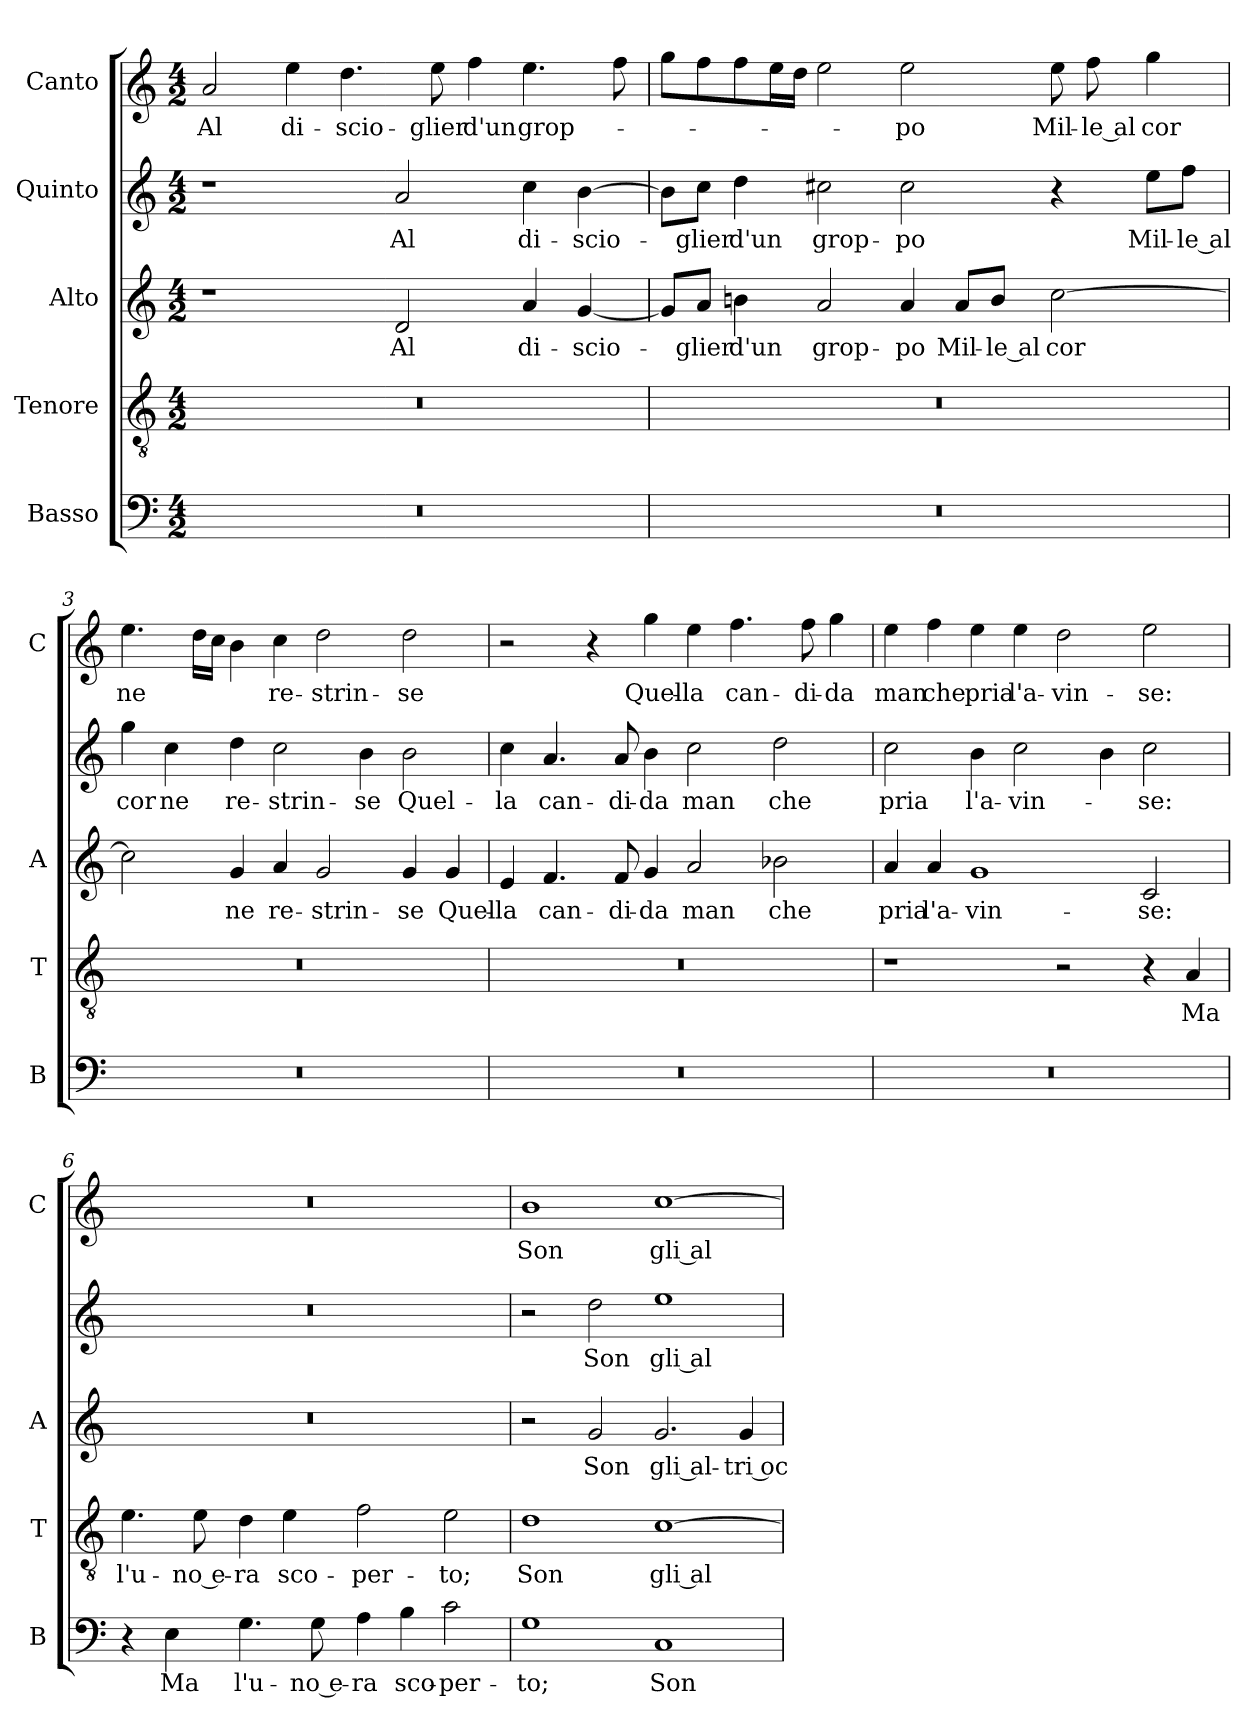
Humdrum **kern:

**kern	**text	**kern	**text	**kern	**text	**kern	**text	**kern	**text
*part5	*part5	*part4	*part4	*part3	*part3	*part2	*part2	*part1	*part1
*staff5	*staff5	*staff4	*staff4	*staff3	*staff3	*staff2	*staff2	*staff1	*staff1
*I"Basso	*	*I"Tenore	*	*I"Alto	*	*I"Quinto	*	*I"Canto	*
*I'B	*	*I'T	*	*I'A	*	*	*	*I'C	*
*clefF4	*	*clefGv2	*	*clefG2	*	*clefG2	*	*clefG2	*
*k[]	*	*k[]	*	*k[]	*	*k[]	*	*k[]	*
*M4/2	*	*M4/2	*	*M4/2	*	*M4/2	*	*M4/2	*
=1	=1	=1	=1	=1	=1	=1	=1	=1	=1
0r	.	0r	.	1r	.	1r	.	2a	Al
.	.	.	.	.	.	.	.	4ee	di-
.	.	.	.	.	.	.	.	4.dd	-scio-
.	.	.	.	2d	Al	2a	Al	.	.
.	.	.	.	.	.	.	.	8ee	-glier
.	.	.	.	.	.	.	.	4ff	d'un
.	.	.	.	4a	di-	4cc	di-	4.ee	grop-
.	.	.	.	[4g	-scio-	[4b	-scio-	.	.
.	.	.	.	.	.	.	.	8ff	.
=2	=2	=2	=2	=2	=2	=2	=2	=2	=2
0r	.	0r	.	8g/L]	.	8b\L]	.	8ggL	.
.	.	.	.	8a/J	-glier	8cc\J	-glier	8ff	.
.	.	.	.	4bn	d'un	4dd	d'un	8ff	.
.	.	.	.	.	.	.	.	16eeL	.
.	.	.	.	.	.	.	.	16ddJJ	.
.	.	.	.	2a	grop-	2cc#X	grop-	2ee	.
.	.	.	.	4a	-po	2cc#	-po	2ee	-po
.	.	.	.	8a/L	Mil-	.	.	.	.
.	.	.	.	8b/J	-le al	.	.	.	.
.	.	.	.	[2cc	cor	4r	.	8ee	Mil-
.	.	.	.	.	.	.	.	8ff	-le al
.	.	.	.	.	.	8ee\L	Mil-	4gg	cor
.	.	.	.	.	.	8ff\J	-le al	.	.
=3	=3	=3	=3	=3	=3	=3	=3	=3	=3
0r	.	0r	.	2cc]	.	4gg	cor	4.ee	ne
.	.	.	.	.	.	4cc	ne	.	.
.	.	.	.	.	.	.	.	16ddLL	.
.	.	.	.	.	.	.	.	16ccJJ	.
.	.	.	.	4g	ne	4dd	re-	4b	.
.	.	.	.	4a	re-	2cc	-strin-	4cc	re-
.	.	.	.	2g	-strin-	.	.	2dd	-strin-
.	.	.	.	.	.	4b	-se	.	.
.	.	.	.	4g	-se	2b	Quel-	2dd	-se
.	.	.	.	4g	Quel-	.	.	.	.
=4	=4	=4	=4	=4	=4	=4	=4	=4	=4
0r	.	0r	.	4e	-la	4cc	-la	2r	.
.	.	.	.	4.f	can-	4.a	can-	.	.
.	.	.	.	.	.	.	.	4r	.
.	.	.	.	8f	-di-	8a	-di-	.	.
.	.	.	.	4g	-da	4b	-da	4gg	Quel-
.	.	.	.	2a	man	2cc	man	4ee	-la
.	.	.	.	.	.	.	.	4.ff	can-
.	.	.	.	2b-X	che	2dd	che	.	.
.	.	.	.	.	.	.	.	8ff	-di-
.	.	.	.	.	.	.	.	4gg	-da
=5	=5	=5	=5	=5	=5	=5	=5	=5	=5
0r	.	1r	.	4a	pria	2cc	pria	4ee	man
.	.	.	.	4a	l'a-	.	.	4ff	che
.	.	.	.	1g	-vin-	4b	l'a-	4ee	pria
.	.	.	.	.	.	2cc	-vin-	4ee	l'a-
.	.	2r	.	.	.	.	.	2dd	-vin-
.	.	.	.	.	.	4b	.	.	.
.	.	4r	.	2c	-se:	2cc	-se:	2ee	-se:
.	.	4A	Ma	.	.	.	.	.	.
=6	=6	=6	=6	=6	=6	=6	=6	=6	=6
4r	.	4.e	l'u-	0r	.	0r	.	0r	.
4E	Ma	.	.	.	.	.	.	.	.
.	.	8e	-no e-	.	.	.	.	.	.
4.G	l'u-	4d	-ra	.	.	.	.	.	.
.	.	4e	sco-	.	.	.	.	.	.
8G	-no e-	.	.	.	.	.	.	.	.
4A	-ra	2f	-per-	.	.	.	.	.	.
4B	sco-	.	.	.	.	.	.	.	.
2c	-per-	2e	-to;	.	.	.	.	.	.
=7	=7	=7	=7	=7	=7	=7	=7	=7	=7
1G	-to;	1d	Son	2r	.	2r	.	1b	Son
.	.	.	.	2g	Son	2dd	Son	.	.
1C	Son	[1c	gli al-	2.g	gli al-	1ee	gli al-	[1cc	gli al-
.	.	.	.	4g	-tri oc-	.	.	.	.
=	=	=	=	=	=	=	=	=	=
*-	*-	*-	*-	*-	*-	*-	*-	*-	*-
